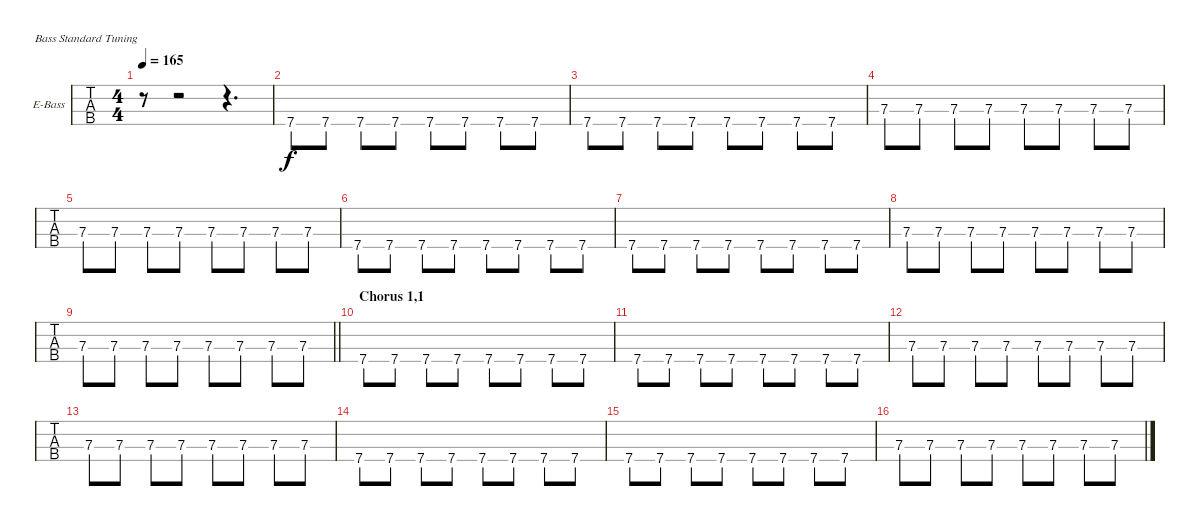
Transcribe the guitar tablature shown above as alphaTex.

\bracketExtendMode groupsimilarinstruments
\firstSystemTrackNameOrientation horizontal
\otherSystemsTrackNameOrientation horizontal
\track ("Nikolai" "E-Bass") {instrument electricbasspick}
\staff {tabs}
\tuning (G2 D2 A1 E1)
\ts (4 4)
\tempo 165
\clef f4
\ks c
r.8{dy f} r.2 r.4{d} |
7.4.8 7.4.8 7.4.8 7.4.8 7.4.8 7.4.8 7.4.8 7.4.8 |
7.4.8 7.4.8 7.4.8 7.4.8 7.4.8 7.4.8 7.4.8 7.4.8 |
7.3.8 7.3.8 7.3.8 7.3.8 7.3.8 7.3.8 7.3.8 7.3.8 |
7.3.8 7.3.8 7.3.8 7.3.8 7.3.8 7.3.8 7.3.8 7.3.8 |
7.4.8 7.4.8 7.4.8 7.4.8 7.4.8 7.4.8 7.4.8 7.4.8 |
7.4.8 7.4.8 7.4.8 7.4.8 7.4.8 7.4.8 7.4.8 7.4.8 |
7.3.8 7.3.8 7.3.8 7.3.8 7.3.8 7.3.8 7.3.8 7.3.8 |
\barLineRight lightlight
7.3.8 7.3.8 7.3.8 7.3.8 7.3.8 7.3.8 7.3.8 7.3.8 |
\section ("" "Chorus 1,1")
7.4.8 7.4.8 7.4.8 7.4.8 7.4.8 7.4.8 7.4.8 7.4.8 |
7.4.8 7.4.8 7.4.8 7.4.8 7.4.8 7.4.8 7.4.8 7.4.8 |
7.3.8 7.3.8 7.3.8 7.3.8 7.3.8 7.3.8 7.3.8 7.3.8 |
7.3.8 7.3.8 7.3.8 7.3.8 7.3.8 7.3.8 7.3.8 7.3.8 |
7.4.8 7.4.8 7.4.8 7.4.8 7.4.8 7.4.8 7.4.8 7.4.8 |
7.4.8 7.4.8 7.4.8 7.4.8 7.4.8 7.4.8 7.4.8 7.4.8 |
7.3.8 7.3.8 7.3.8 7.3.8 7.3.8 7.3.8 7.3.8 7.3.8
